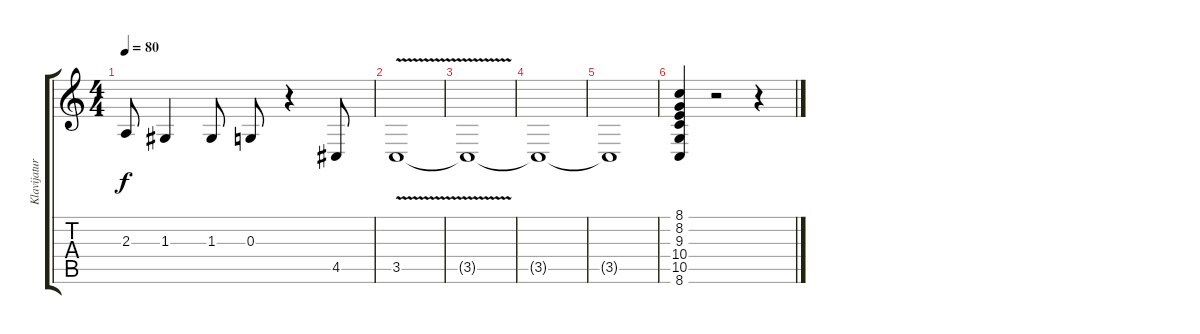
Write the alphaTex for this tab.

\track ("Klavijature" "Klavijatur") {instrument honkytonkpiano}
\staff {score tabs}
\tuning (E4 B3 G3 D3 A2 E2) {hide}
\ts (4 4)
\tempo 80
\clef g2
\ks c
2.3.8{dy f} 1.3.4 1.3.8 0.3.8 r.4 4.5.8 |
3.5{v}.1 |
3.5{t}.1 |
3.5{t}.1 |
3.5{t}.1 |
(8.1 8.2 9.3 10.4 10.5 8.6).4 r.2 r.4
